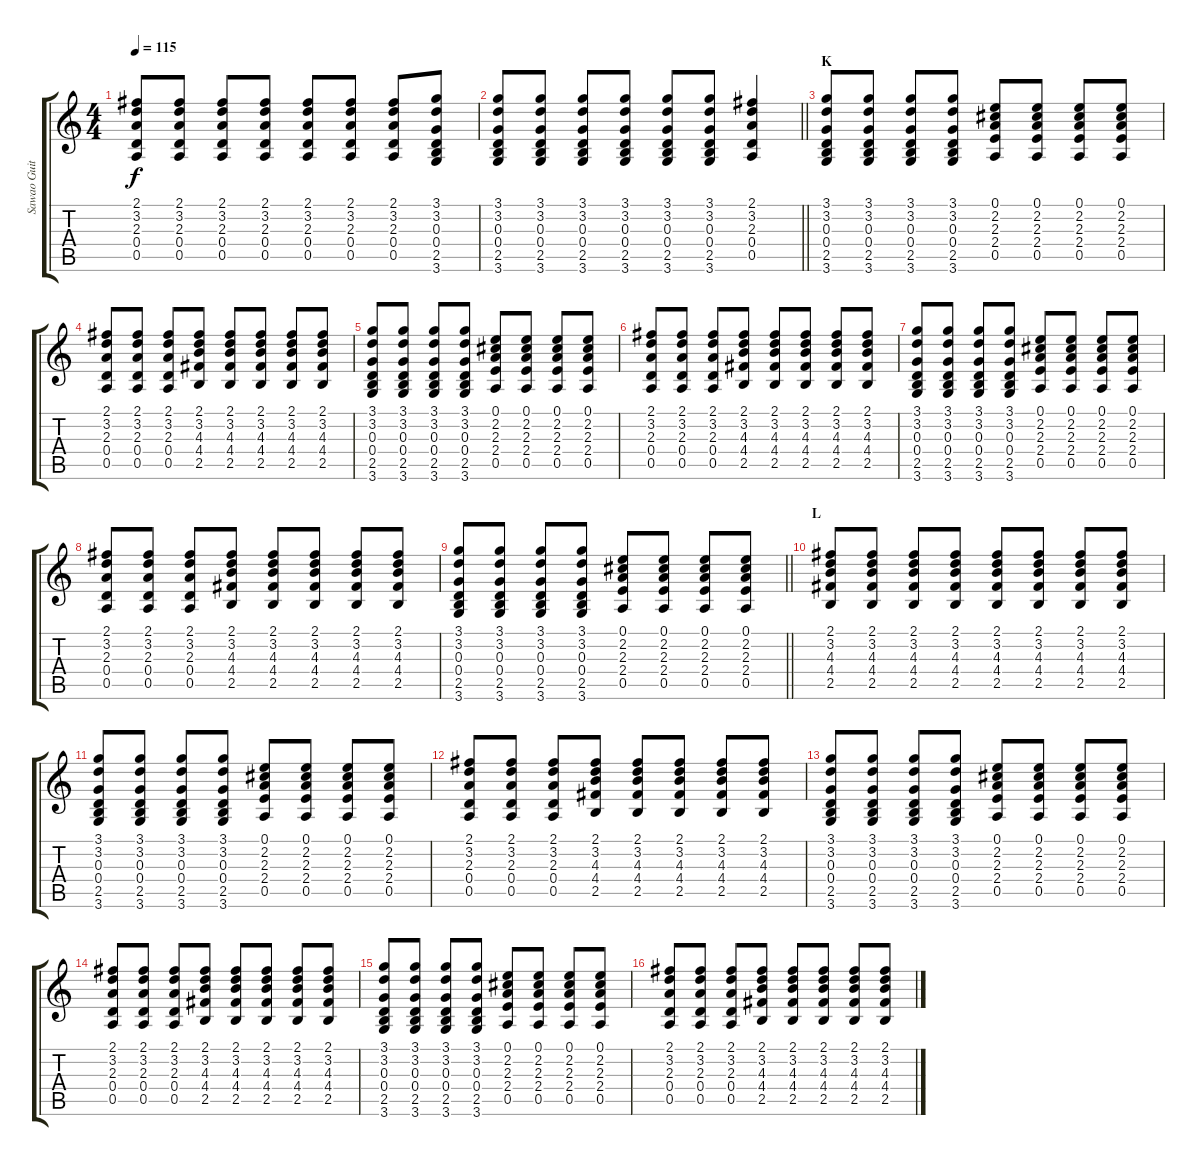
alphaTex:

\track ("Sawao Guitar" "Sawao Guit") {instrument overdrivenguitar}
\staff {score tabs}
\tuning (E4 B3 G3 D3 A2 E2) {hide}
\ts (4 4)
\tempo 115
\clef g2
\ks c
(2.1 3.2 2.3 0.4 0.5).8{dy f} (2.1 3.2 2.3 0.4 0.5).8 (2.1 3.2 2.3 0.4 0.5).8 (2.1 3.2 2.3 0.4 0.5).8 (2.1 3.2 2.3 0.4 0.5).8 (2.1 3.2 2.3 0.4 0.5).8 (2.1 3.2 2.3 0.4 0.5).8 (3.1 3.2 0.3 0.4 2.5 3.6).8 |
\barLineRight lightlight
(3.1 3.2 0.3 0.4 2.5 3.6).8 (3.1 3.2 0.3 0.4 2.5 3.6).8 (3.1 3.2 0.3 0.4 2.5 3.6).8 (3.1 3.2 0.3 0.4 2.5 3.6).8 (3.1 3.2 0.3 0.4 2.5 3.6).8 (3.1 3.2 0.3 0.4 2.5 3.6).8 (2.1 3.2 2.3 0.4 0.5).4 |
\section ("" "K")
(3.1 3.2 0.3 0.4 2.5 3.6).8 (3.1 3.2 0.3 0.4 2.5 3.6).8 (3.1 3.2 0.3 0.4 2.5 3.6).8 (3.1 3.2 0.3 0.4 2.5 3.6).8 (0.1 2.2 2.3 2.4 0.5).8 (0.1 2.2 2.3 2.4 0.5).8 (0.1 2.2 2.3 2.4 0.5).8 (0.1 2.2 2.3 2.4 0.5).8 |
(2.1 3.2 2.3 0.4 0.5).8 (2.1 3.2 2.3 0.4 0.5).8 (2.1 3.2 2.3 0.4 0.5).8 (2.1 3.2 4.3 4.4 2.5).8 (2.1 3.2 4.3 4.4 2.5).8 (2.1 3.2 4.3 4.4 2.5).8 (2.1 3.2 4.3 4.4 2.5).8 (2.1 3.2 4.3 4.4 2.5).8 |
(3.1 3.2 0.3 0.4 2.5 3.6).8 (3.1 3.2 0.3 0.4 2.5 3.6).8 (3.1 3.2 0.3 0.4 2.5 3.6).8 (3.1 3.2 0.3 0.4 2.5 3.6).8 (0.1 2.2 2.3 2.4 0.5).8 (0.1 2.2 2.3 2.4 0.5).8 (0.1 2.2 2.3 2.4 0.5).8 (0.1 2.2 2.3 2.4 0.5).8 |
(2.1 3.2 2.3 0.4 0.5).8 (2.1 3.2 2.3 0.4 0.5).8 (2.1 3.2 2.3 0.4 0.5).8 (2.1 3.2 4.3 4.4 2.5).8 (2.1 3.2 4.3 4.4 2.5).8 (2.1 3.2 4.3 4.4 2.5).8 (2.1 3.2 4.3 4.4 2.5).8 (2.1 3.2 4.3 4.4 2.5).8 |
(3.1 3.2 0.3 0.4 2.5 3.6).8 (3.1 3.2 0.3 0.4 2.5 3.6).8 (3.1 3.2 0.3 0.4 2.5 3.6).8 (3.1 3.2 0.3 0.4 2.5 3.6).8 (0.1 2.2 2.3 2.4 0.5).8 (0.1 2.2 2.3 2.4 0.5).8 (0.1 2.2 2.3 2.4 0.5).8 (0.1 2.2 2.3 2.4 0.5).8 |
(2.1 3.2 2.3 0.4 0.5).8 (2.1 3.2 2.3 0.4 0.5).8 (2.1 3.2 2.3 0.4 0.5).8 (2.1 3.2 4.3 4.4 2.5).8 (2.1 3.2 4.3 4.4 2.5).8 (2.1 3.2 4.3 4.4 2.5).8 (2.1 3.2 4.3 4.4 2.5).8 (2.1 3.2 4.3 4.4 2.5).8 |
\barLineRight lightlight
(3.1 3.2 0.3 0.4 2.5 3.6).8 (3.1 3.2 0.3 0.4 2.5 3.6).8 (3.1 3.2 0.3 0.4 2.5 3.6).8 (3.1 3.2 0.3 0.4 2.5 3.6).8 (0.1 2.2 2.3 2.4 0.5).8 (0.1 2.2 2.3 2.4 0.5).8 (0.1 2.2 2.3 2.4 0.5).8 (0.1 2.2 2.3 2.4 0.5).8 |
\section ("" "L")
(2.1 3.2 4.3 4.4 2.5).8 (2.1 3.2 4.3 4.4 2.5).8 (2.1 3.2 4.3 4.4 2.5).8 (2.1 3.2 4.3 4.4 2.5).8 (2.1 3.2 4.3 4.4 2.5).8 (2.1 3.2 4.3 4.4 2.5).8 (2.1 3.2 4.3 4.4 2.5).8 (2.1 3.2 4.3 4.4 2.5).8 |
(3.1 3.2 0.3 0.4 2.5 3.6).8 (3.1 3.2 0.3 0.4 2.5 3.6).8 (3.1 3.2 0.3 0.4 2.5 3.6).8 (3.1 3.2 0.3 0.4 2.5 3.6).8 (0.1 2.2 2.3 2.4 0.5).8 (0.1 2.2 2.3 2.4 0.5).8 (0.1 2.2 2.3 2.4 0.5).8 (0.1 2.2 2.3 2.4 0.5).8 |
(2.1 3.2 2.3 0.4 0.5).8 (2.1 3.2 2.3 0.4 0.5).8 (2.1 3.2 2.3 0.4 0.5).8 (2.1 3.2 4.3 4.4 2.5).8 (2.1 3.2 4.3 4.4 2.5).8 (2.1 3.2 4.3 4.4 2.5).8 (2.1 3.2 4.3 4.4 2.5).8 (2.1 3.2 4.3 4.4 2.5).8 |
(3.1 3.2 0.3 0.4 2.5 3.6).8 (3.1 3.2 0.3 0.4 2.5 3.6).8 (3.1 3.2 0.3 0.4 2.5 3.6).8 (3.1 3.2 0.3 0.4 2.5 3.6).8 (0.1 2.2 2.3 2.4 0.5).8 (0.1 2.2 2.3 2.4 0.5).8 (0.1 2.2 2.3 2.4 0.5).8 (0.1 2.2 2.3 2.4 0.5).8 |
(2.1 3.2 2.3 0.4 0.5).8 (2.1 3.2 2.3 0.4 0.5).8 (2.1 3.2 2.3 0.4 0.5).8 (2.1 3.2 4.3 4.4 2.5).8 (2.1 3.2 4.3 4.4 2.5).8 (2.1 3.2 4.3 4.4 2.5).8 (2.1 3.2 4.3 4.4 2.5).8 (2.1 3.2 4.3 4.4 2.5).8 |
(3.1 3.2 0.3 0.4 2.5 3.6).8 (3.1 3.2 0.3 0.4 2.5 3.6).8 (3.1 3.2 0.3 0.4 2.5 3.6).8 (3.1 3.2 0.3 0.4 2.5 3.6).8 (0.1 2.2 2.3 2.4 0.5).8 (0.1 2.2 2.3 2.4 0.5).8 (0.1 2.2 2.3 2.4 0.5).8 (0.1 2.2 2.3 2.4 0.5).8 |
(2.1 3.2 2.3 0.4 0.5).8 (2.1 3.2 2.3 0.4 0.5).8 (2.1 3.2 2.3 0.4 0.5).8 (2.1 3.2 4.3 4.4 2.5).8 (2.1 3.2 4.3 4.4 2.5).8 (2.1 3.2 4.3 4.4 2.5).8 (2.1 3.2 4.3 4.4 2.5).8 (2.1 3.2 4.3 4.4 2.5).8
